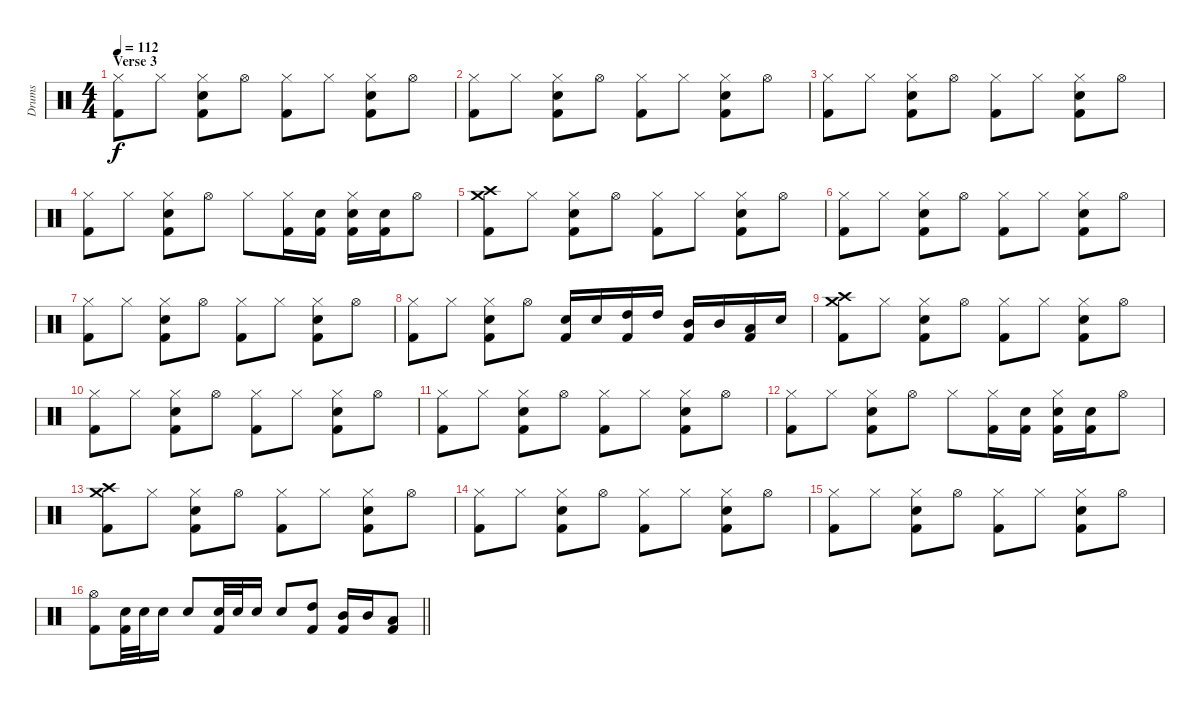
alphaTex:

\track ("Drums" "Drums") {instrument percussion}
\staff {score}
\articulation defaults
\ts (4 4)
\section ("" "Verse 3")
\tempo 112
\clef neutral
\ks c
("Hi-Hat (closed)" "Kick (hit) 2").8{dy f} "Hi-Hat (closed)".8 ("Hi-Hat (closed)" "Electric Snare (hit)" "Kick (hit) 2").8 "Hi-Hat (open)".8 ("Hi-Hat (closed)" "Kick (hit) 2").8 "Hi-Hat (closed)".8 ("Hi-Hat (closed)" "Electric Snare (hit)" "Kick (hit) 2").8 "Hi-Hat (open)".8 |
("Hi-Hat (closed)" "Kick (hit) 2").8 "Hi-Hat (closed)".8 ("Hi-Hat (closed)" "Electric Snare (hit)" "Kick (hit) 2").8 "Hi-Hat (open)".8 ("Hi-Hat (closed)" "Kick (hit) 2").8 "Hi-Hat (closed)".8 ("Hi-Hat (closed)" "Electric Snare (hit)" "Kick (hit) 2").8 "Hi-Hat (open)".8 |
("Hi-Hat (closed)" "Kick (hit) 2").8 "Hi-Hat (closed)".8 ("Hi-Hat (closed)" "Electric Snare (hit)" "Kick (hit) 2").8 "Hi-Hat (open)".8 ("Hi-Hat (closed)" "Kick (hit) 2").8 "Hi-Hat (closed)".8 ("Hi-Hat (closed)" "Electric Snare (hit)" "Kick (hit) 2").8 "Hi-Hat (open)".8 |
("Hi-Hat (closed)" "Kick (hit) 2").8 "Hi-Hat (closed)".8 ("Hi-Hat (closed)" "Electric Snare (hit)" "Kick (hit) 2").8 "Hi-Hat (open)".8 "Hi-Hat (closed)".8 ("Hi-Hat (closed)" "Kick (hit) 2").16 ("Electric Snare (hit)" "Kick (hit) 2").16 ("Hi-Hat (closed)" "Electric Snare (hit)" "Kick (hit) 2").16 ("Electric Snare (hit)" "Kick (hit) 2").16 "Hi-Hat (open)".8 |
("Crash high (hit)" "Crash medium (hit)" "Kick (hit) 2").8 "Hi-Hat (closed)".8 ("Hi-Hat (closed)" "Electric Snare (hit)" "Kick (hit) 2").8 "Hi-Hat (open)".8 ("Hi-Hat (closed)" "Kick (hit) 2").8 "Hi-Hat (closed)".8 ("Hi-Hat (closed)" "Electric Snare (hit)" "Kick (hit) 2").8 "Hi-Hat (open)".8 |
("Hi-Hat (closed)" "Kick (hit) 2").8 "Hi-Hat (closed)".8 ("Hi-Hat (closed)" "Electric Snare (hit)" "Kick (hit) 2").8 "Hi-Hat (open)".8 ("Hi-Hat (closed)" "Kick (hit) 2").8 "Hi-Hat (closed)".8 ("Hi-Hat (closed)" "Electric Snare (hit)" "Kick (hit) 2").8 "Hi-Hat (open)".8 |
("Hi-Hat (closed)" "Kick (hit) 2").8 "Hi-Hat (closed)".8 ("Hi-Hat (closed)" "Electric Snare (hit)" "Kick (hit) 2").8 "Hi-Hat (open)".8 ("Hi-Hat (closed)" "Kick (hit) 2").8 "Hi-Hat (closed)".8 ("Hi-Hat (closed)" "Electric Snare (hit)" "Kick (hit) 2").8 "Hi-Hat (open)".8 |
("Hi-Hat (closed)" "Kick (hit) 2").8 "Hi-Hat (closed)".8 ("Hi-Hat (closed)" "Electric Snare (hit)" "Kick (hit) 2").8 "Hi-Hat (open)".8 ("Electric Snare (hit)" "Kick (hit) 2").16 "Electric Snare (hit)".16 ("High Tom (hit)" "Kick (hit) 2").16 "High Tom (hit)".16 ("Mid Tom (hit)" "Kick (hit) 2").16 "Mid Tom (hit)".16 ("Low Tom (hit)" "Kick (hit) 2").16 "Electric Snare (hit)".16 |
("Crash high (hit)" "Crash medium (hit)" "Kick (hit) 2").8 "Hi-Hat (closed)".8 ("Hi-Hat (closed)" "Electric Snare (hit)" "Kick (hit) 2").8 "Hi-Hat (open)".8 ("Hi-Hat (closed)" "Kick (hit) 2").8 "Hi-Hat (closed)".8 ("Hi-Hat (closed)" "Electric Snare (hit)" "Kick (hit) 2").8 "Hi-Hat (open)".8 |
("Hi-Hat (closed)" "Kick (hit) 2").8 "Hi-Hat (closed)".8 ("Hi-Hat (closed)" "Electric Snare (hit)" "Kick (hit) 2").8 "Hi-Hat (open)".8 ("Hi-Hat (closed)" "Kick (hit) 2").8 "Hi-Hat (closed)".8 ("Hi-Hat (closed)" "Electric Snare (hit)" "Kick (hit) 2").8 "Hi-Hat (open)".8 |
("Hi-Hat (closed)" "Kick (hit) 2").8 "Hi-Hat (closed)".8 ("Hi-Hat (closed)" "Electric Snare (hit)" "Kick (hit) 2").8 "Hi-Hat (open)".8 ("Hi-Hat (closed)" "Kick (hit) 2").8 "Hi-Hat (closed)".8 ("Hi-Hat (closed)" "Electric Snare (hit)" "Kick (hit) 2").8 "Hi-Hat (open)".8 |
("Hi-Hat (closed)" "Kick (hit) 2").8 "Hi-Hat (closed)".8 ("Hi-Hat (closed)" "Electric Snare (hit)" "Kick (hit) 2").8 "Hi-Hat (open)".8 "Hi-Hat (closed)".8 ("Hi-Hat (closed)" "Kick (hit) 2").16 ("Electric Snare (hit)" "Kick (hit) 2").16 ("Hi-Hat (closed)" "Electric Snare (hit)" "Kick (hit) 2").16 ("Electric Snare (hit)" "Kick (hit) 2").16 "Hi-Hat (open)".8 |
("Crash high (hit)" "Crash medium (hit)" "Kick (hit) 2").8 "Hi-Hat (closed)".8 ("Hi-Hat (closed)" "Electric Snare (hit)" "Kick (hit) 2").8 "Hi-Hat (open)".8 ("Hi-Hat (closed)" "Kick (hit) 2").8 "Hi-Hat (closed)".8 ("Hi-Hat (closed)" "Electric Snare (hit)" "Kick (hit) 2").8 "Hi-Hat (open)".8 |
("Hi-Hat (closed)" "Kick (hit) 2").8 "Hi-Hat (closed)".8 ("Hi-Hat (closed)" "Electric Snare (hit)" "Kick (hit) 2").8 "Hi-Hat (open)".8 ("Hi-Hat (closed)" "Kick (hit) 2").8 "Hi-Hat (closed)".8 ("Hi-Hat (closed)" "Electric Snare (hit)" "Kick (hit) 2").8 "Hi-Hat (open)".8 |
("Hi-Hat (closed)" "Kick (hit) 2").8 "Hi-Hat (closed)".8 ("Hi-Hat (closed)" "Electric Snare (hit)" "Kick (hit) 2").8 "Hi-Hat (open)".8 ("Hi-Hat (closed)" "Kick (hit) 2").8 "Hi-Hat (closed)".8 ("Hi-Hat (closed)" "Electric Snare (hit)" "Kick (hit) 2").8 "Hi-Hat (open)".8 |
\barLineRight lightlight
("Hi-Hat (open)" "Kick (hit) 2").8 ("Electric Snare (hit)" "Kick (hit) 2").32 "Electric Snare (hit)".32 "Electric Snare (hit)".16 "Electric Snare (hit)".8 ("Electric Snare (hit)" "Kick (hit) 2").32 "Electric Snare (hit)".32 "Electric Snare (hit)".16 "Electric Snare (hit)".8 ("High Tom (hit)" "Kick (hit) 2").8 ("Mid Tom (hit)" "Kick (hit) 2").16 "Mid Tom (hit)".16 ("Low Tom (hit)" "Kick (hit) 2").8
